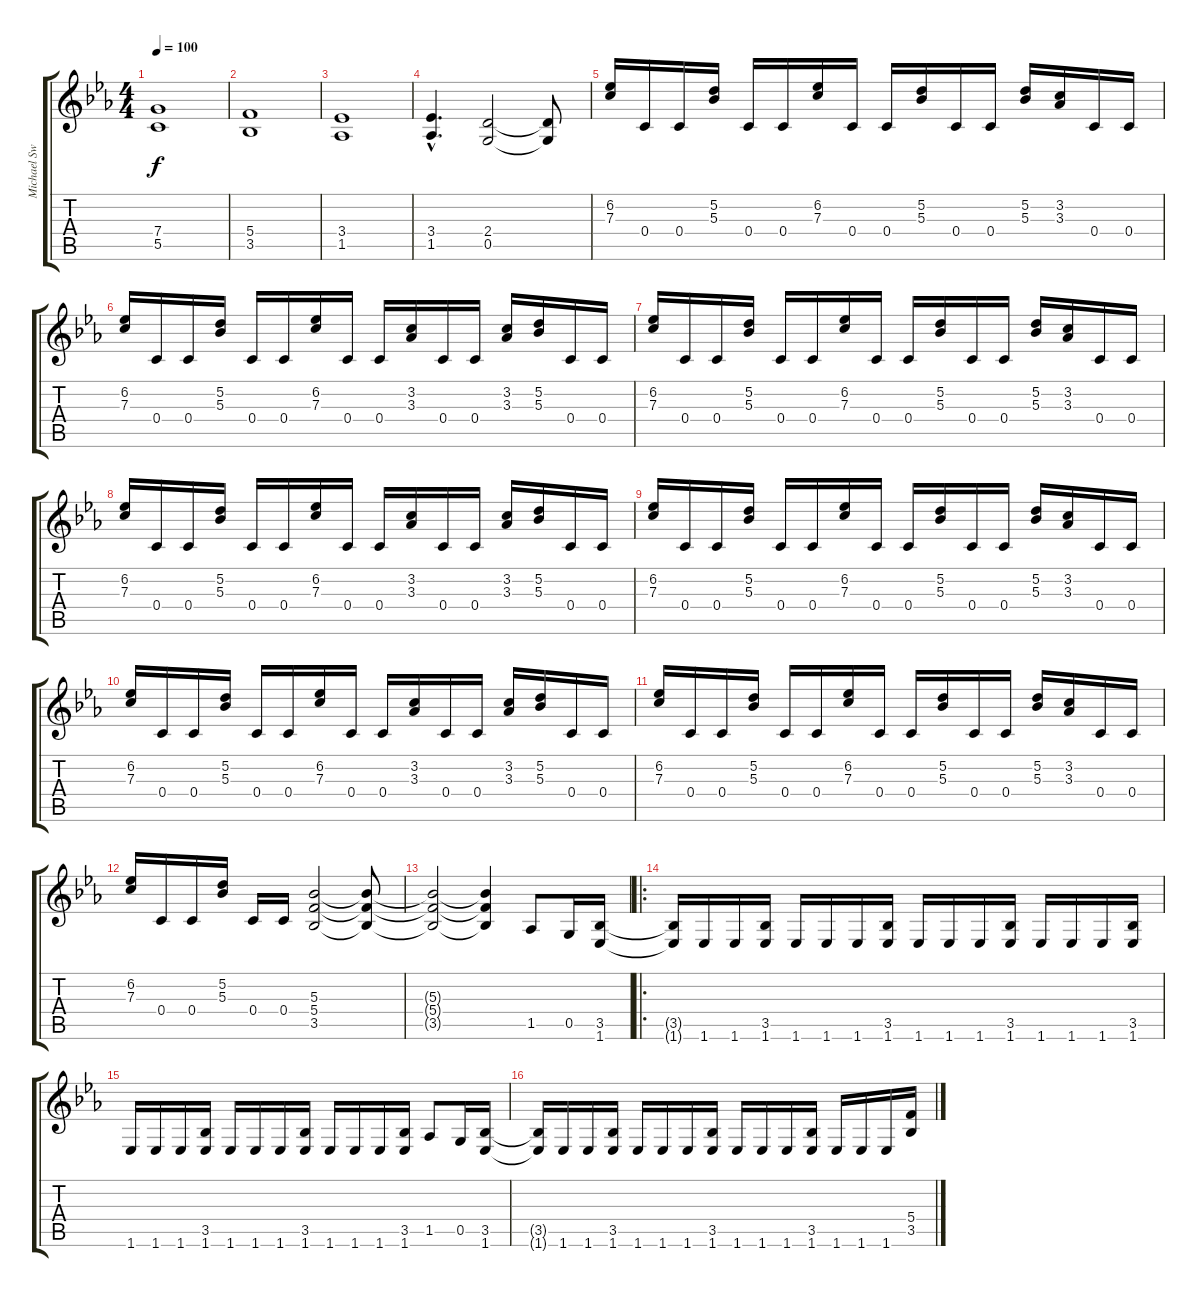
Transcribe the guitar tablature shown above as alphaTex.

\track ("Michael Sweet" "Michael Sw") {instrument distortionguitar}
\staff {score tabs}
\tuning (D4 A3 F3 C3 G2 D2) {hide}
\ts (4 4)
\tempo 100
\clef g2
\ks cminor
(7.4 5.5).1{dy f instrument distortionguitar} |
(5.4 3.5).1 |
(3.4 1.5).1 |
(3.4{hac} 1.5{hac}).4{d} (2.4 0.5).2 (2.4{t} 0.5{t}).8 |
(6.2 7.3).16 0.4.16 0.4.16 (5.2 5.3).16 0.4.16 0.4.16 (6.2 7.3).16 0.4.16 0.4.16 (5.2 5.3).16 0.4.16 0.4.16 (5.2 5.3).16 (3.2 3.3).16 0.4.16 0.4.16 |
(6.2 7.3).16 0.4.16 0.4.16 (5.2 5.3).16 0.4.16 0.4.16 (6.2 7.3).16 0.4.16 0.4.16 (3.2 3.3).16 0.4.16 0.4.16 (3.2 3.3).16 (5.2 5.3).16 0.4.16 0.4.16 |
(6.2 7.3).16 0.4.16 0.4.16 (5.2 5.3).16 0.4.16 0.4.16 (6.2 7.3).16 0.4.16 0.4.16 (5.2 5.3).16 0.4.16 0.4.16 (5.2 5.3).16 (3.2 3.3).16 0.4.16 0.4.16 |
(6.2 7.3).16 0.4.16 0.4.16 (5.2 5.3).16 0.4.16 0.4.16 (6.2 7.3).16 0.4.16 0.4.16 (3.2 3.3).16 0.4.16 0.4.16 (3.2 3.3).16 (5.2 5.3).16 0.4.16 0.4.16 |
(6.2 7.3).16 0.4.16 0.4.16 (5.2 5.3).16 0.4.16 0.4.16 (6.2 7.3).16 0.4.16 0.4.16 (5.2 5.3).16 0.4.16 0.4.16 (5.2 5.3).16 (3.2 3.3).16 0.4.16 0.4.16 |
(6.2 7.3).16 0.4.16 0.4.16 (5.2 5.3).16 0.4.16 0.4.16 (6.2 7.3).16 0.4.16 0.4.16 (3.2 3.3).16 0.4.16 0.4.16 (3.2 3.3).16 (5.2 5.3).16 0.4.16 0.4.16 |
(6.2 7.3).16 0.4.16 0.4.16 (5.2 5.3).16 0.4.16 0.4.16 (6.2 7.3).16 0.4.16 0.4.16 (5.2 5.3).16 0.4.16 0.4.16 (5.2 5.3).16 (3.2 3.3).16 0.4.16 0.4.16 |
(6.2 7.3).16 0.4.16 0.4.16 (5.2 5.3).16 0.4.16 0.4.16 (5.3 5.4 3.5).2 (5.3{t} 5.4{t} 3.5{t}).8 |
(5.3{t} 5.4{t} 3.5{t}).2 (5.3{t} 5.4{t} 3.5{t}).4 1.5.8 0.5.16 (3.5 1.6).16 |
\ro
(3.5{t} 1.6{t}).16 1.6.16 1.6.16 (3.5 1.6).16 1.6.16 1.6.16 1.6.16 (3.5 1.6).16 1.6.16 1.6.16 1.6.16 (3.5 1.6).16 1.6.16 1.6.16 1.6.16 (3.5 1.6).16 |
1.6.16 1.6.16 1.6.16 (3.5 1.6).16 1.6.16 1.6.16 1.6.16 (3.5 1.6).16 1.6.16 1.6.16 1.6.16 (3.5 1.6).16 1.5.8 0.5.16 (3.5 1.6).16 |
(3.5{t} 1.6{t}).16 1.6.16 1.6.16 (3.5 1.6).16 1.6.16 1.6.16 1.6.16 (3.5 1.6).16 1.6.16 1.6.16 1.6.16 (3.5 1.6).16 1.6.16 1.6.16 1.6.16 (5.4 3.5).16
